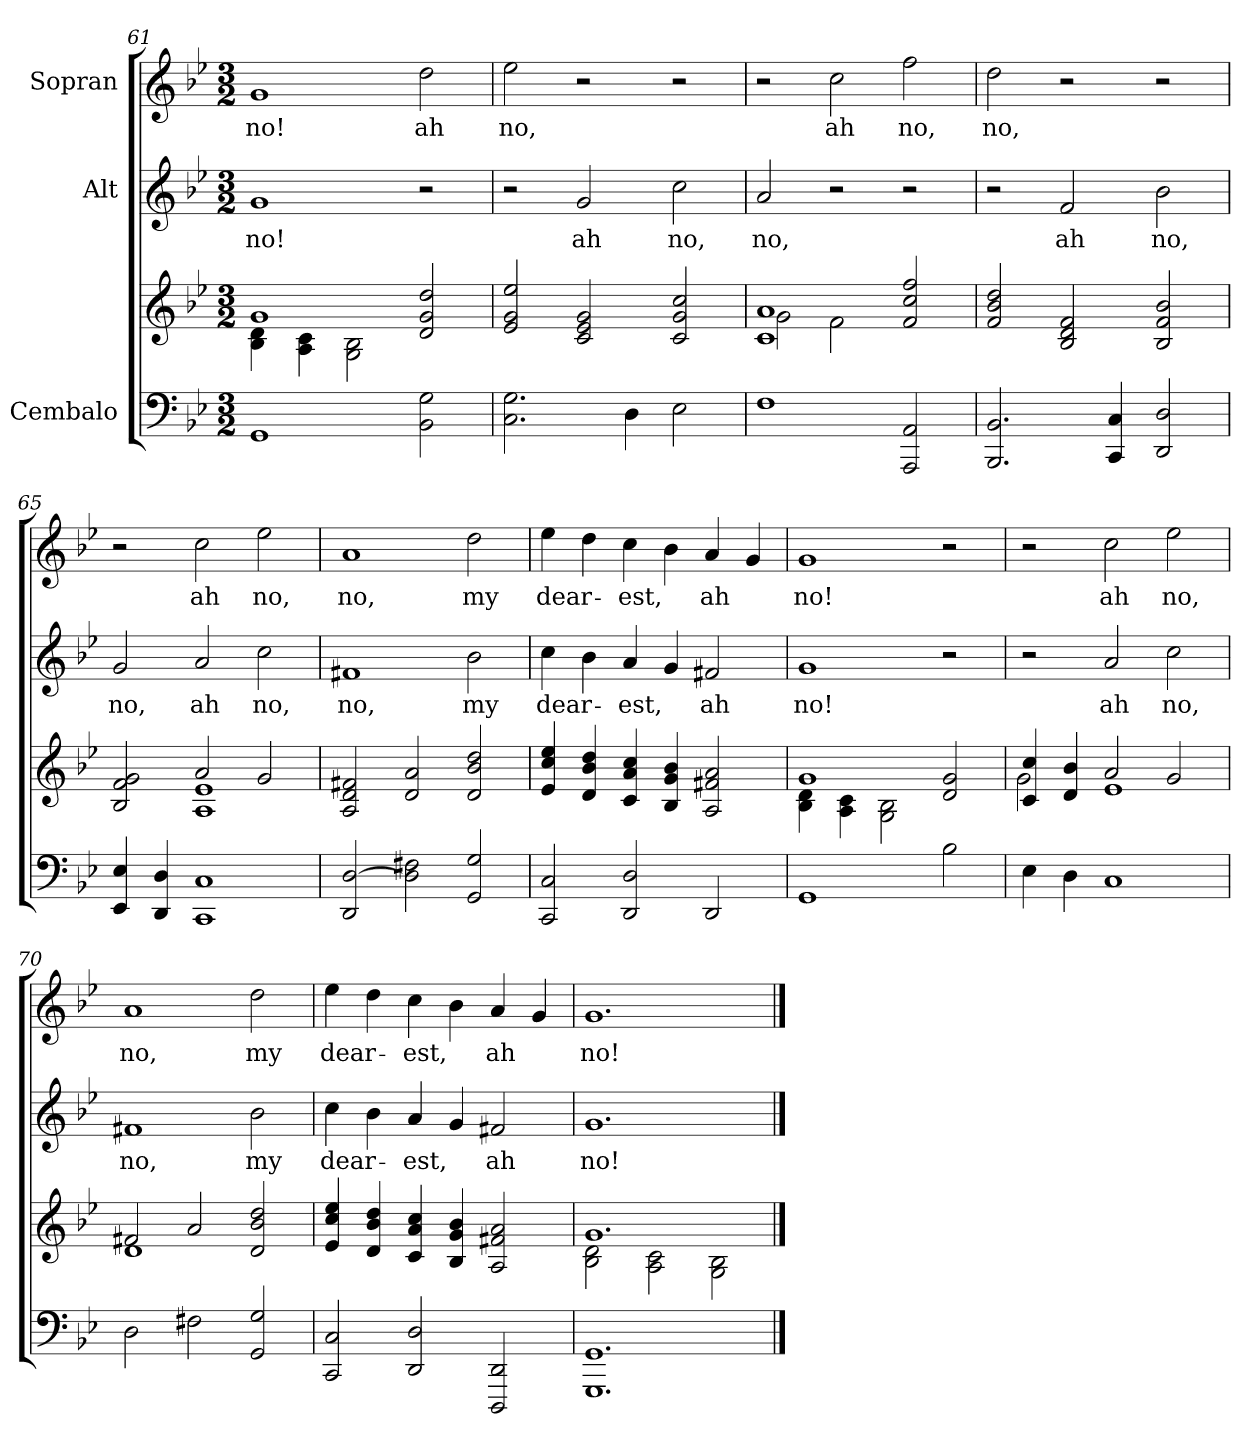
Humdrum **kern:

**kern	**kern	**kern	**text	**kern	**text
*part3	*part3	*part2	*part2	*part1	*part1
*staff4	*staff3	*staff2	*staff2	*staff1	*staff1
*I"Cembalo	*	*I"Alt	*	*I"Sopran	*
*clefF4	*clefG2	*clefG2	*	*clefG2	*
*k[b-e-]	*k[b-e-]	*k[b-e-]	*	*k[b-e-]	*
*M3/2	*M3/2	*M3/2	*	*M3/2	*
=61	=61	=61	=61	=61	=61
*	*^	*	*	*	*
!	!	!	!	!LO:LY:b	!	!LO:LY:b
1GG	1g	4B-\ 4d\	1g	no!	1g	no!
.	.	4A\ 4c\	.	.	.	.
.	.	2G\ 2B-\	.	.	.	.
!	!	!	!	!	!	!LO:LY:b
2BB-\ 2G\	2d/ 2g/ 2dd/	2ryy	2r	.	2dd\	ah
=62	=62	=62	=62	=62	=62	=62
!	!	!	!	!	!	!LO:LY:b
*	*v	*v	*	*	*	*
2.C\ 2.G\	2e-/ 2g/ 2ee-/	2r	.	2ee-\	no,
!	!	!	!LO:LY:b	!	!
.	2c/ 2e-/ 2g/	2g/	ah	2r	.
4D\	.	.	.	.	.
!	!	!	!LO:LY:b	!	!
2E-\	2c/ 2g/ 2cc/	2cc\	no,	2r	.
=63	=63	=63	=63	=63	=63
*	*^	*	*	*	*
!	!	!	!	!LO:LY:b	!	!
1F	1c 1a	2g\	2a/	no,	2r	.
!	!	!	!	!	!	!LO:LY:b
.	.	2f\	2r	.	2cc\	ah
!	!	!	!	!	!	!LO:LY:b
2AAA/ 2AA/	2f/ 2cc/ 2ff/	2ryy	2r	.	2ff\	no,
!!LO:LB:g=z
=64	=64	=64	=64	=64	=64	=64
!	!	!	!	!	!	!LO:LY:b
*	*v	*v	*	*	*	*
2.BBB-/ 2.BB-/	2f/ 2b-/ 2dd/	2r	.	2dd\	no,
!	!	!	!LO:LY:b	!	!
.	2B-/ 2d/ 2f/	2f/	ah	2r	.
4CC/ 4C/	.	.	.	.	.
!	!	!	!LO:LY:b	!	!
2DD/ 2D/	2B-/ 2f/ 2b-/	2b-\	no,	2r	.
=65	=65	=65	=65	=65	=65
*	*^	*	*	*	*
!	!	!	!	!LO:LY:b	!	!
4EE-/ 4E-/	2B-/ 2f/ 2g/	2ryy	2g/	no,	2r	.
4DD/ 4D/	.	.	.	.	.	.
!	!	!	!	!LO:LY:b	!	!LO:LY:b
1CC 1C	2a/	1A 1e-	2a/	ah	2cc\	ah
!	!	!	!	!LO:LY:b	!	!LO:LY:b
.	2g/	.	2cc\	no,	2ee-\	no,
*	*v	*v	*	*	*	*
=66	=66	=66	=66	=66	=66
!	!	!	!LO:LY:b	!	!LO:LY:b
2DD/ [2D/	2A/ 2d/ 2f#X/	1f#X	no,	1a	no,
2D\] 2F#X\	2d/ 2a/	.	.	.	.
!	!	!	!LO:LY:b	!	!LO:LY:b
2GG/ 2G/	2d/ 2b-/ 2dd/	2b-\	my	2dd\	my
=67	=67	=67	=67	=67	=67
!	!	!	!LO:LY:b	!	!LO:LY:b
2CC/ 2C/	4e-/ 4cc/ 4ee-/	4cc\	dear-	4ee-\	dear-
.	4d/ 4b-/ 4dd/	4b-\	.	4dd\	.
!	!	!	!LO:LY:b	!	!LO:LY:b
2DD/ 2D/	4c/ 4a/ 4cc/	4a/	-est,	4cc\	-est,
.	4B-/ 4g/ 4b-/	4g/	.	4b-\	.
!	!	!	!LO:LY:b	!	!LO:LY:b
2DD/	2A/ 2f#X/ 2a/	2f#X/	ah	4a/	ah
.	.	.	.	4g/	.
=68	=68	=68	=68	=68	=68
*	*^	*	*	*	*
!	!	!	!	!LO:LY:b	!	!LO:LY:b
1GG	1g	4B-\ 4d\	1g	no!	1g	no!
.	.	4A\ 4c\	.	.	.	.
.	.	2G\ 2B-\	.	.	.	.
2B-\	2d/ 2g/	2ryy	2r	.	2r	.
=69	=69	=69	=69	=69	=69	=69
4E-\	4c/ 4cc/	2g\	2r	.	2r	.
4D\	4d/ 4b-/	.	.	.	.	.
!	!	!	!	!LO:LY:b	!	!LO:LY:b
1C	2a/	1e-	2a/	ah	2cc\	ah
!	!	!	!	!LO:LY:b	!	!LO:LY:b
.	2g/	.	2cc\	no,	2ee-\	no,
!!LO:LB:g=z
=70	=70	=70	=70	=70	=70	=70
!	!	!	!	!LO:LY:b	!	!LO:LY:b
2D\	2f#X/	1d	1f#X	no,	1a	no,
2F#X\	2a/	.	.	.	.	.
!	!	!	!	!LO:LY:b	!	!LO:LY:b
2GG/ 2G/	2d/ 2b-/ 2dd/	2ryy	2b-\	my	2dd\	my
=71	=71	=71	=71	=71	=71	=71
!	!	!	!	!LO:LY:b	!	!LO:LY:b
*	*v	*v	*	*	*	*
2CC/ 2C/	4e-/ 4cc/ 4ee-/	4cc\	dear-	4ee-\	dear-
.	4d/ 4b-/ 4dd/	4b-\	.	4dd\	.
!	!	!	!LO:LY:b	!	!LO:LY:b
2DD/ 2D/	4c/ 4a/ 4cc/	4a/	-est,	4cc\	-est,
.	4B-/ 4g/ 4b-/	4g/	.	4b-\	.
!	!	!	!LO:LY:b	!	!LO:LY:b
2DDD/ 2DD/	2A/ 2f#X/ 2a/	2f#X/	ah	4a/	ah
.	.	.	.	4g/	.
=72	=72	=72	=72	=72	=72
*	*^	*	*	*	*
!	!	!	!	!LO:LY:b	!	!LO:LY:b
1.GGG 1.GG	1.g	2B-\ 2d\	1.g	no!	1.g	no!
.	.	2A\ 2c\	.	.	.	.
.	.	2G\ 2B-\	.	.	.	.
*	*v	*v	*	*	*	*
==	==	==	==	==	==
*-	*-	*-	*-	*-	*-
